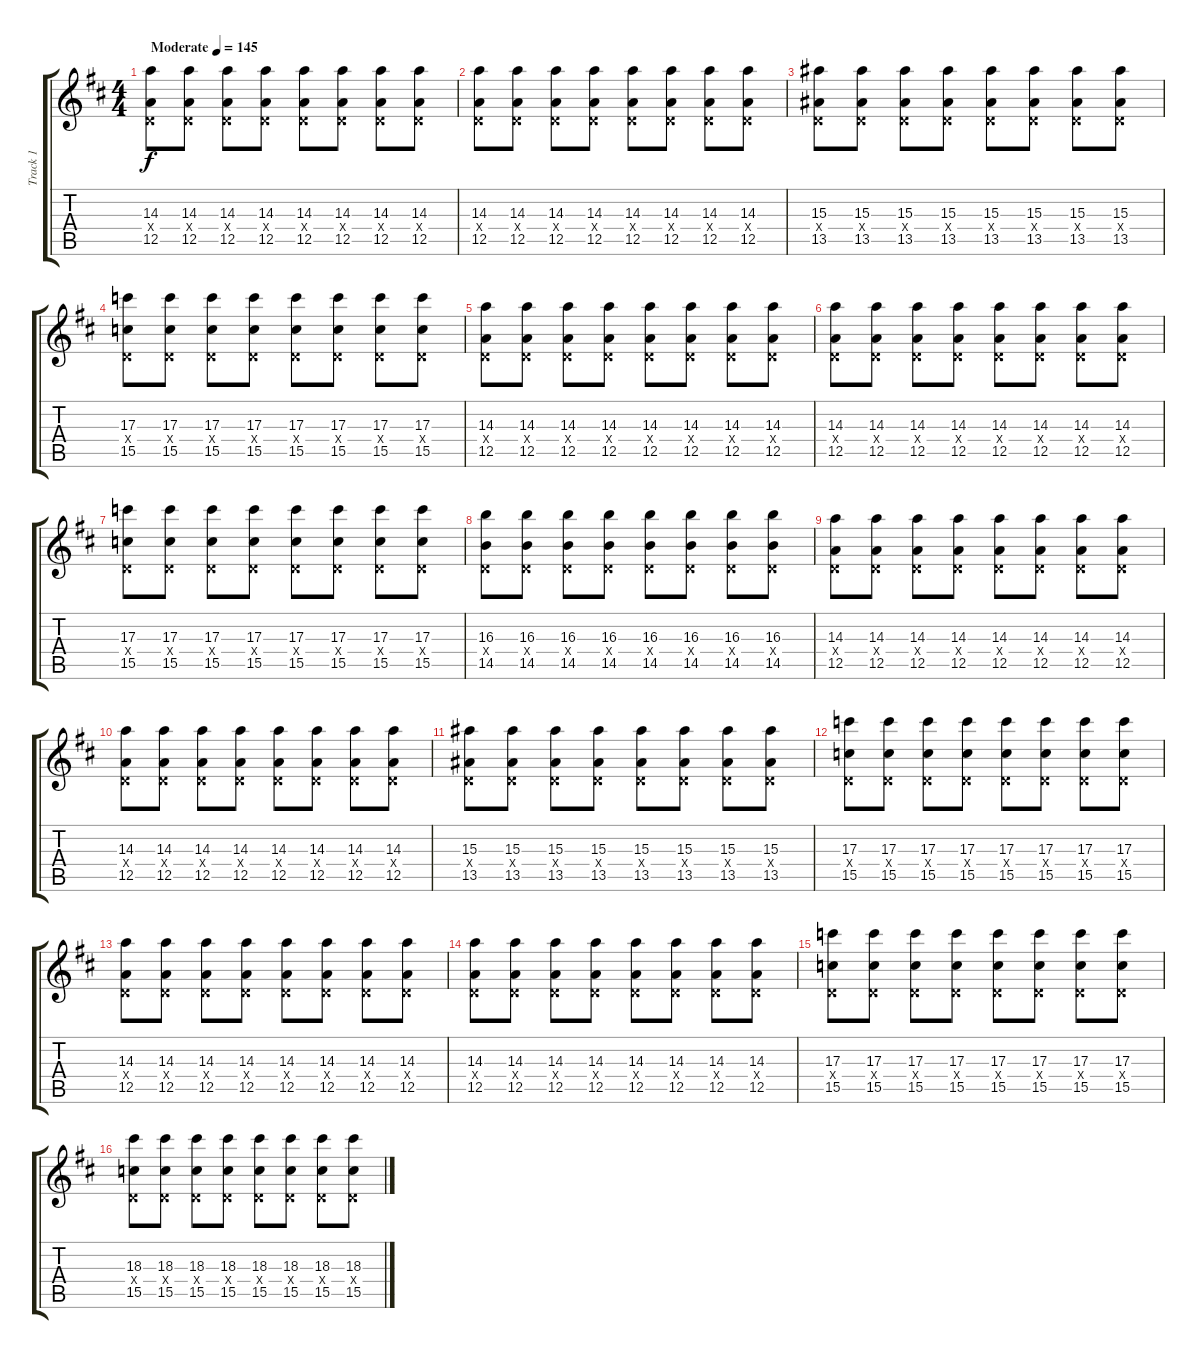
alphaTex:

\track ("Track 1" "Track 1") {instrument distortionguitar}
\staff {score tabs}
\tuning (E4 B3 G3 D3 A2 D2) {hide}
\ts (4 4)
\tempo (145 "Moderate")
\clef g2
\ks d
(14.3 0.4{x} 12.5).8{dy f instrument distortionguitar} (14.3 0.4{x} 12.5).8 (14.3 0.4{x} 12.5).8 (14.3 0.4{x} 12.5).8 (14.3 0.4{x} 12.5).8 (14.3 0.4{x} 12.5).8 (14.3 0.4{x} 12.5).8 (14.3 0.4{x} 12.5).8 |
(14.3 0.4{x} 12.5).8 (14.3 0.4{x} 12.5).8 (14.3 0.4{x} 12.5).8 (14.3 0.4{x} 12.5).8 (14.3 0.4{x} 12.5).8 (14.3 0.4{x} 12.5).8 (14.3 0.4{x} 12.5).8 (14.3 0.4{x} 12.5).8 |
(15.3 0.4{x} 13.5).8 (15.3 0.4{x} 13.5).8 (15.3 0.4{x} 13.5).8 (15.3 0.4{x} 13.5).8 (15.3 0.4{x} 13.5).8 (15.3 0.4{x} 13.5).8 (15.3 0.4{x} 13.5).8 (15.3 0.4{x} 13.5).8 |
(17.3 0.4{x} 15.5).8 (17.3 0.4{x} 15.5).8 (17.3 0.4{x} 15.5).8 (17.3 0.4{x} 15.5).8 (17.3 0.4{x} 15.5).8 (17.3 0.4{x} 15.5).8 (17.3 0.4{x} 15.5).8 (17.3 0.4{x} 15.5).8 |
(14.3 0.4{x} 12.5).8 (14.3 0.4{x} 12.5).8 (14.3 0.4{x} 12.5).8 (14.3 0.4{x} 12.5).8 (14.3 0.4{x} 12.5).8 (14.3 0.4{x} 12.5).8 (14.3 0.4{x} 12.5).8 (14.3 0.4{x} 12.5).8 |
(14.3 0.4{x} 12.5).8 (14.3 0.4{x} 12.5).8 (14.3 0.4{x} 12.5).8 (14.3 0.4{x} 12.5).8 (14.3 0.4{x} 12.5).8 (14.3 0.4{x} 12.5).8 (14.3 0.4{x} 12.5).8 (14.3 0.4{x} 12.5).8 |
(17.3 0.4{x} 15.5).8 (17.3 0.4{x} 15.5).8 (17.3 0.4{x} 15.5).8 (17.3 0.4{x} 15.5).8 (17.3 0.4{x} 15.5).8 (17.3 0.4{x} 15.5).8 (17.3 0.4{x} 15.5).8 (17.3 0.4{x} 15.5).8 |
(16.3 0.4{x} 14.5).8 (16.3 0.4{x} 14.5).8 (16.3 0.4{x} 14.5).8 (16.3 0.4{x} 14.5).8 (16.3 0.4{x} 14.5).8 (16.3 0.4{x} 14.5).8 (16.3 0.4{x} 14.5).8 (16.3 0.4{x} 14.5).8 |
(14.3 0.4{x} 12.5).8 (14.3 0.4{x} 12.5).8 (14.3 0.4{x} 12.5).8 (14.3 0.4{x} 12.5).8 (14.3 0.4{x} 12.5).8 (14.3 0.4{x} 12.5).8 (14.3 0.4{x} 12.5).8 (14.3 0.4{x} 12.5).8 |
(14.3 0.4{x} 12.5).8 (14.3 0.4{x} 12.5).8 (14.3 0.4{x} 12.5).8 (14.3 0.4{x} 12.5).8 (14.3 0.4{x} 12.5).8 (14.3 0.4{x} 12.5).8 (14.3 0.4{x} 12.5).8 (14.3 0.4{x} 12.5).8 |
(15.3 0.4{x} 13.5).8 (15.3 0.4{x} 13.5).8 (15.3 0.4{x} 13.5).8 (15.3 0.4{x} 13.5).8 (15.3 0.4{x} 13.5).8 (15.3 0.4{x} 13.5).8 (15.3 0.4{x} 13.5).8 (15.3 0.4{x} 13.5).8 |
(17.3 0.4{x} 15.5).8 (17.3 0.4{x} 15.5).8 (17.3 0.4{x} 15.5).8 (17.3 0.4{x} 15.5).8 (17.3 0.4{x} 15.5).8 (17.3 0.4{x} 15.5).8 (17.3 0.4{x} 15.5).8 (17.3 0.4{x} 15.5).8 |
(14.3 0.4{x} 12.5).8 (14.3 0.4{x} 12.5).8 (14.3 0.4{x} 12.5).8 (14.3 0.4{x} 12.5).8 (14.3 0.4{x} 12.5).8 (14.3 0.4{x} 12.5).8 (14.3 0.4{x} 12.5).8 (14.3 0.4{x} 12.5).8 |
(14.3 0.4{x} 12.5).8 (14.3 0.4{x} 12.5).8 (14.3 0.4{x} 12.5).8 (14.3 0.4{x} 12.5).8 (14.3 0.4{x} 12.5).8 (14.3 0.4{x} 12.5).8 (14.3 0.4{x} 12.5).8 (14.3 0.4{x} 12.5).8 |
(17.3 0.4{x} 15.5).8 (17.3 0.4{x} 15.5).8 (17.3 0.4{x} 15.5).8 (17.3 0.4{x} 15.5).8 (17.3 0.4{x} 15.5).8 (17.3 0.4{x} 15.5).8 (17.3 0.4{x} 15.5).8 (17.3 0.4{x} 15.5).8 |
(18.3 0.4{x} 15.5).8 (18.3 0.4{x} 15.5).8 (18.3 0.4{x} 15.5).8 (18.3 0.4{x} 15.5).8 (18.3 0.4{x} 15.5).8 (18.3 0.4{x} 15.5).8 (18.3 0.4{x} 15.5).8 (18.3 0.4{x} 15.5).8
